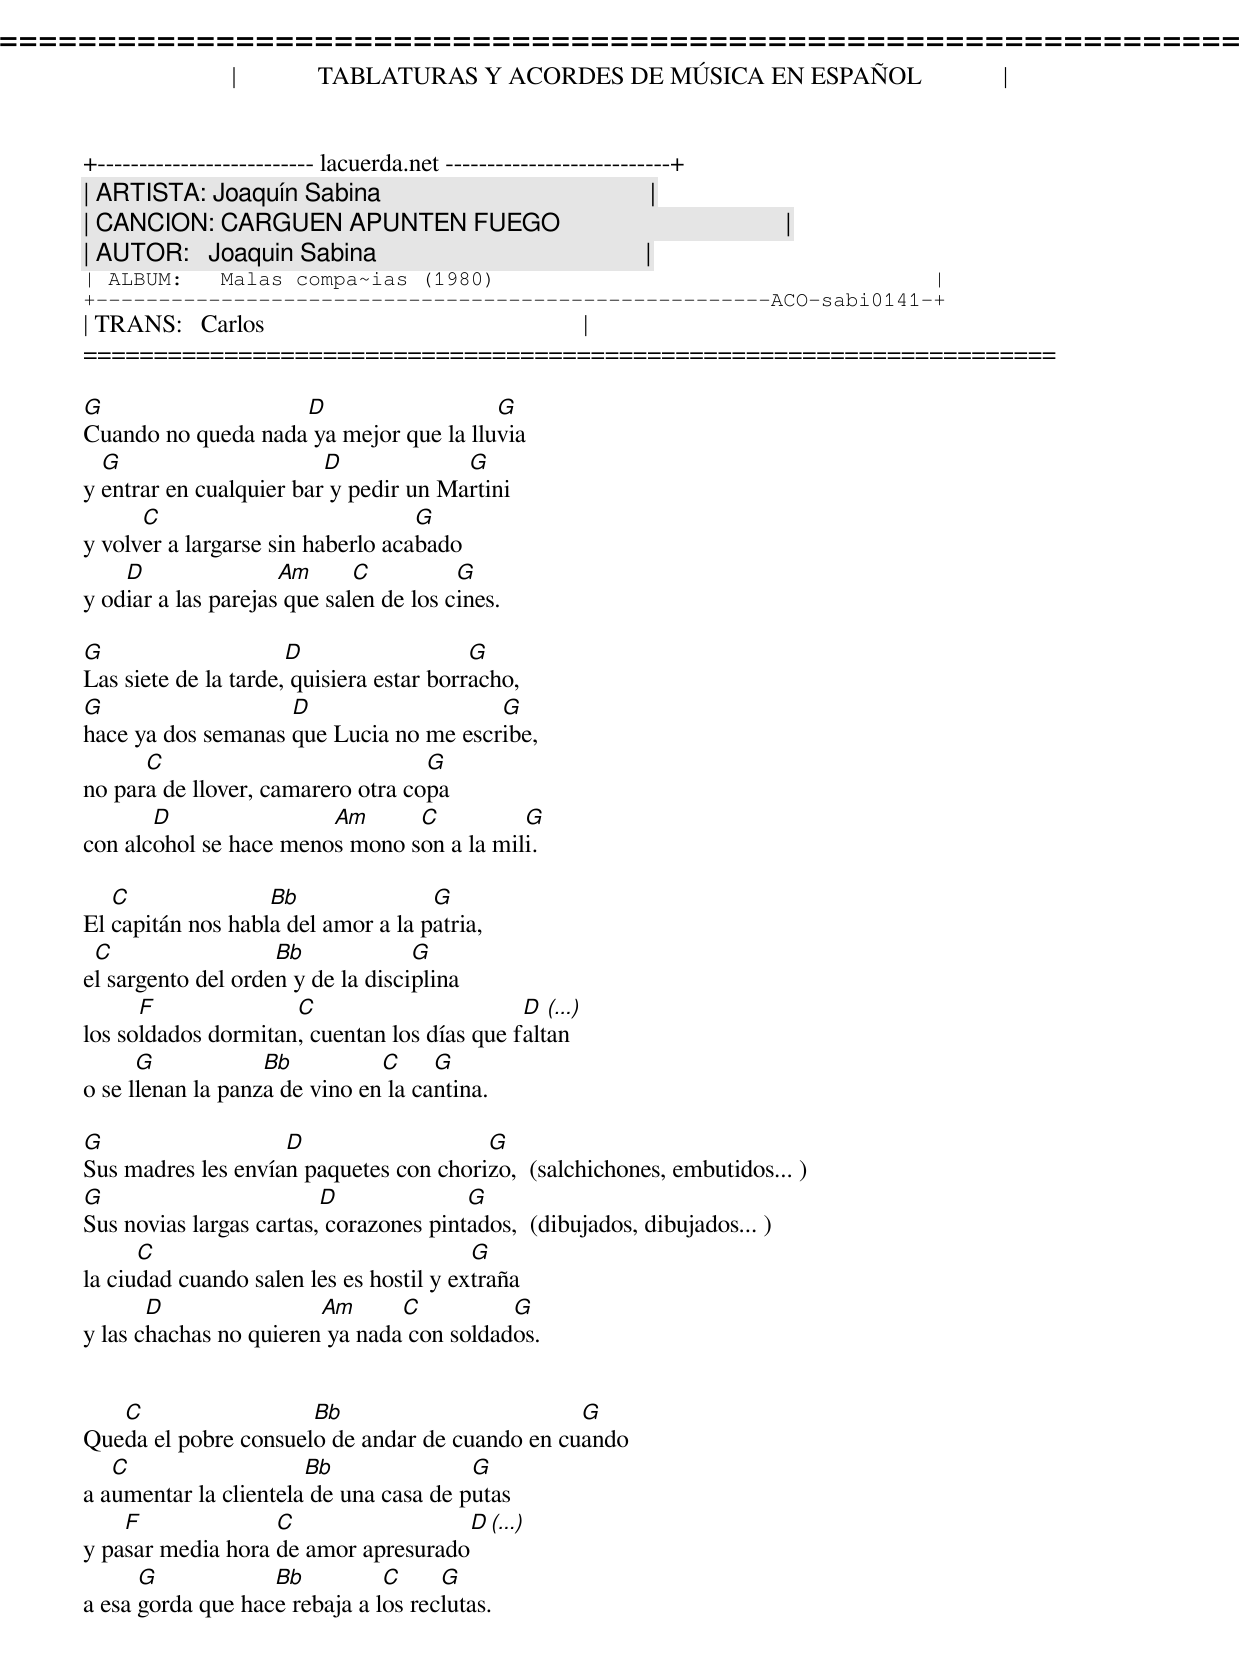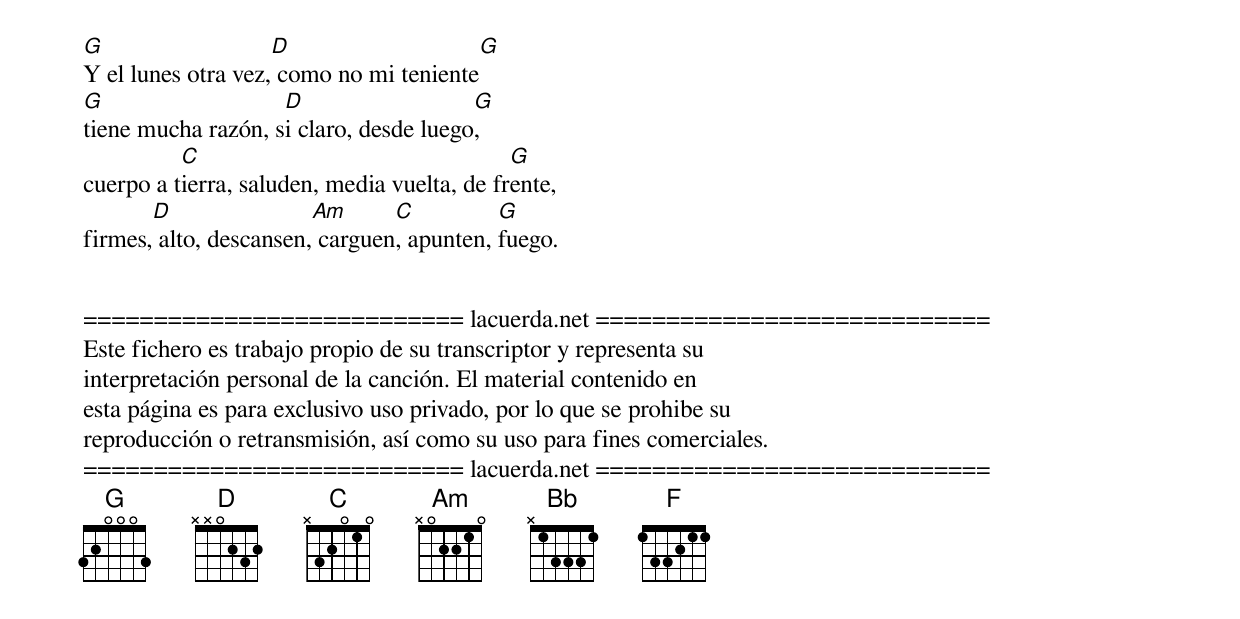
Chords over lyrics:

=====================================================================
|             TABLATURAS Y ACORDES DE MÚSICA EN ESPAÑOL             |
+-------------------------- lacuerda.net ---------------------------+
| ARTISTA: Joaquín Sabina                                           |
| CANCION: CARGUEN APUNTEN FUEGO                                    |
| AUTOR:   Joaquin Sabina                                           |
| ALBUM:   Malas compa~ias (1980)                                   |
+------------------------------------------------------ACO-sabi0141-+
| TRANS:   Carlos                                                   |
=====================================================================

G                   D                   G
Cuando no queda nada ya mejor que la lluvia
  G                      D             G
y entrar en cualquier bar y pedir un Martini
      C                            G
y volver a largarse sin haberlo acabado
    D                Am      C          G
y odiar a las parejas que salen de los cines.

G                     D                   G
Las siete de la tarde, quisiera estar borracho,
G                   D                   G
hace ya dos semanas que Lucia no me escribe,
      C                            G
no para de llover, camarero otra copa
       D                Am      C          G
con alcohol se hace menos mono son a la mili.

   C               Bb               G
El capitán nos habla del amor a la patria,
 C                  Bb             G
el sargento del orden y de la disciplina
      F              C                       D  (...)
los soldados dormitan, cuentan los días que faltan
      G            Bb          C     G
o se llenan la panza de vino en la cantina.

G                   D                   G
Sus madres les envían paquetes con chorizo,  (salchichones, embutidos... )
G                        D              G
Sus novias largas cartas, corazones pintados,  (dibujados, dibujados... )
      C                                  G
la ciudad cuando salen les es hostil y extraña
       D                Am      C          G
y las chachas no quieren ya nada con soldados.


   C                  Bb                        G
Queda el pobre consuelo de andar de cuando en cuando
   C                   Bb               G
a aumentar la clientela de una casa de putas
    F              C                       D  (...)
y pasar media hora de amor apresurado
      G            Bb          C     G
a esa gorda que hace rebaja a los reclutas.

G                   D                   G
Y el lunes otra vez, como no mi teniente
G                   D                   G
tiene mucha razón, si claro, desde luego,
          C                                  G
cuerpo a tierra, saluden, media vuelta, de frente,
       D                Am      C          G
firmes, alto, descansen, carguen, apunten, fuego.


=========================== lacuerda.net ============================
Este fichero es trabajo propio de su transcriptor y representa su
interpretación personal de la canción. El material contenido en
esta página es para exclusivo uso privado, por lo que se prohibe su
reproducción o retransmisión, así como su uso para fines comerciales.
=========================== lacuerda.net ============================
